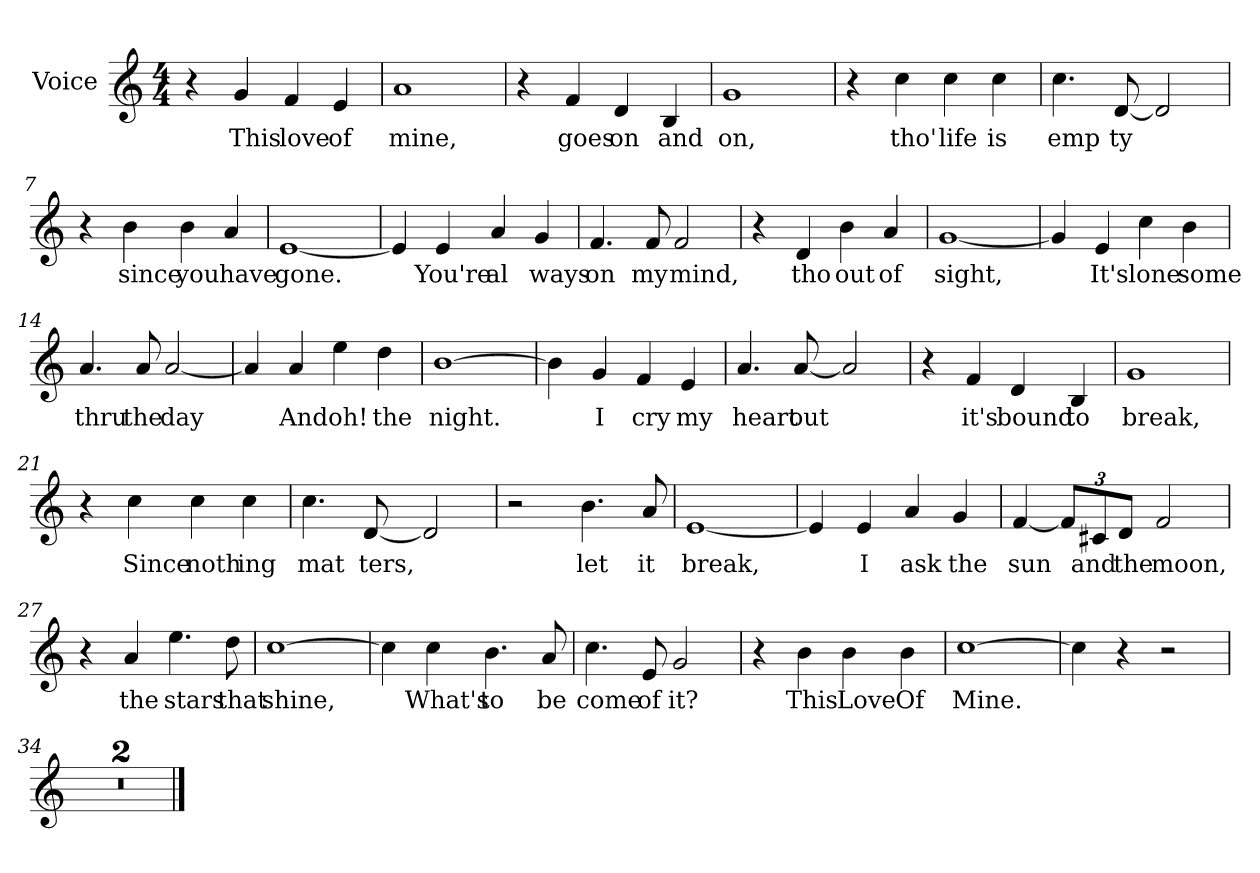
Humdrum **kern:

**kern	**text
*part1	*part1
*staff1	*staff1
*I"Voice	*
*clefG2	*
*k[]	*
*C:	*
*M4/4	*
=1	=1
4r	.
4g/	This
4f/	love
4e/	of
=2	=2
1a	mine,
=3	=3
4r	.
4f/	goes
4d/	on
4B/	and
=4	=4
1g	on,
=5	=5
4r	.
4cc\	tho'
4cc\	life
4cc\	is
=6	=6
4.cc\	emp
[8d/	ty
2d/]	.
!!LO:LB:g=z
=7	=7
4r	.
4b\	since
4b\	you
4a/	have
=8	=8
[1e	gone.
=9	=9
4e/]	.
4e/	You're
4a/	al
4g/	ways
=10	=10
4.f/	on
8f/	my
2f/	mind,
=11	=11
4r	.
4d/	tho
4b\	out
4a/	of
=12	=12
[1g	sight,
!!LO:LB:g=z
=13	=13
4g/]	.
4e/	It's
4cc\	lone
4b\	some
=14	=14
4.a/	thru
8a/	the
[2a/	day
=15	=15
4a/]	.
4a/	And
4ee\	oh!
4dd\	the
=16	=16
[1b	night.
=17	=17
4b\]	.
4g/	I
4f/	cry
4e/	my
=18	=18
4.a/	heart
[8a/	out
2a/]	.
!!LO:LB:g=z
=19	=19
4r	.
4f/	it's
4d/	bound
4B/	to
=20	=20
1g	break,
=21	=21
4r	.
4cc\	Since
4cc\	noth
4cc\	ing
=22	=22
4.cc\	mat
[8d/	ters,
2d/]	.
=23	=23
2r	.
4.b\	let
8a/	it
=24	=24
[1e	break,
!!LO:LB:g=z
=25	=25
4e/]	.
4e/	I
4a/	ask
4g/	the
=26	=26
[4f/	sun
*Xbrackettup	*
12f/L]	.
12c#X/	and
12d/J	the
2f/	moon,
=27	=27
4r	.
4a/	the
4.ee\	stars
8dd\	that
=28	=28
[1cc	shine,
=29	=29
4cc\]	.
4cc\	What's
4.b\	to
8a/	be
!!LO:LB:g=z
=30	=30
4.cc\	come
8e/	of
2g/	it?
=31	=31
4r	.
4b\	This
4b\	Love
4b\	Of
=32	=32
[1cc	Mine.
=33	=33
4cc\]	.
4r	.
2r	.
=34	=34
1r	.
=35	=35
1r	.
==	==
*-	*-
